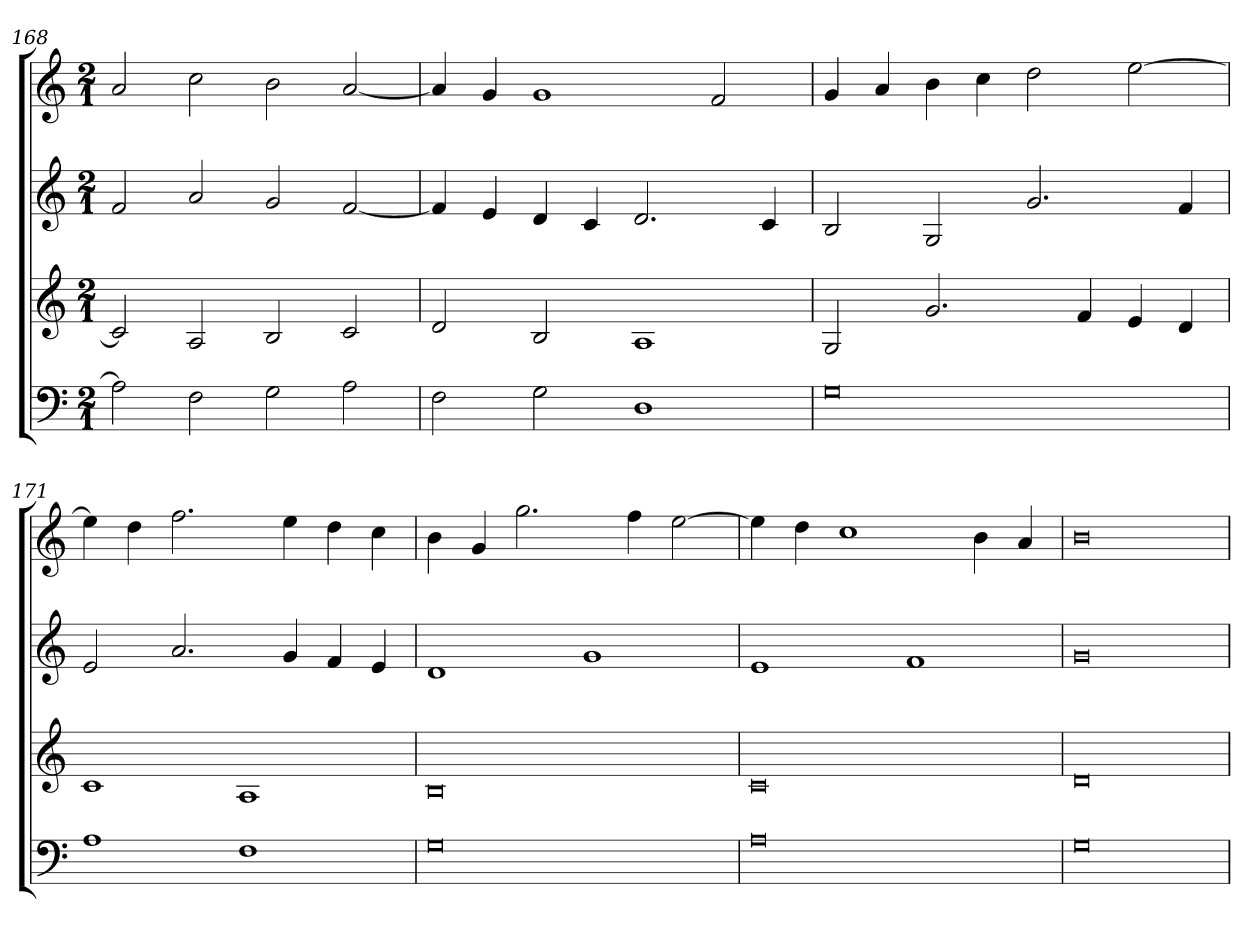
**kern	**kern	**kern	**kern
*part4	*part3	*part2	*part1
*staff4	*staff3	*staff2	*staff1
*clefF4	*clefG2	*clefG2	*clefG2
*M2/1	*M2/1	*M2/1	*M2/1
=168	=168	=168	=168
2A]	2c]	2f	2a
2F	2A	2a	2cc
2G	2B	2g	2b
2A	2c	[2f	[2a
=169	=169	=169	=169
2F	2d	4f]	4a]
.	.	4e	4g
2G	2B	4d	1g
.	.	4c	.
1D	1A	2.d	.
.	.	.	2f
.	.	4c	.
=170	=170	=170	=170
0G	2G	2B	4g
.	.	.	4a
.	2.g	2G	4b
.	.	.	4cc
.	.	2.g	2dd
.	4f	.	.
.	4e	.	[2ee
.	4d	4f	.
=171	=171	=171	=171
1A	1c	2e	4ee]
.	.	.	4dd
.	.	2.a	2.ff
1F	1A	.	.
.	.	4g	4ee
.	.	4f	4dd
.	.	4e	4cc
=172	=172	=172	=172
0G	0B	1d	4b
.	.	.	4g
.	.	.	2.gg
.	.	1g	.
.	.	.	4ff
.	.	.	[2ee
=173	=173	=173	=173
0A	0c	1e	4ee]
.	.	.	4dd
.	.	.	1cc
.	.	1f	.
.	.	.	4b
.	.	.	4a
=174	=174	=174	=174
0G	0d	0g	0b
=	=	=	=
*-	*-	*-	*-
